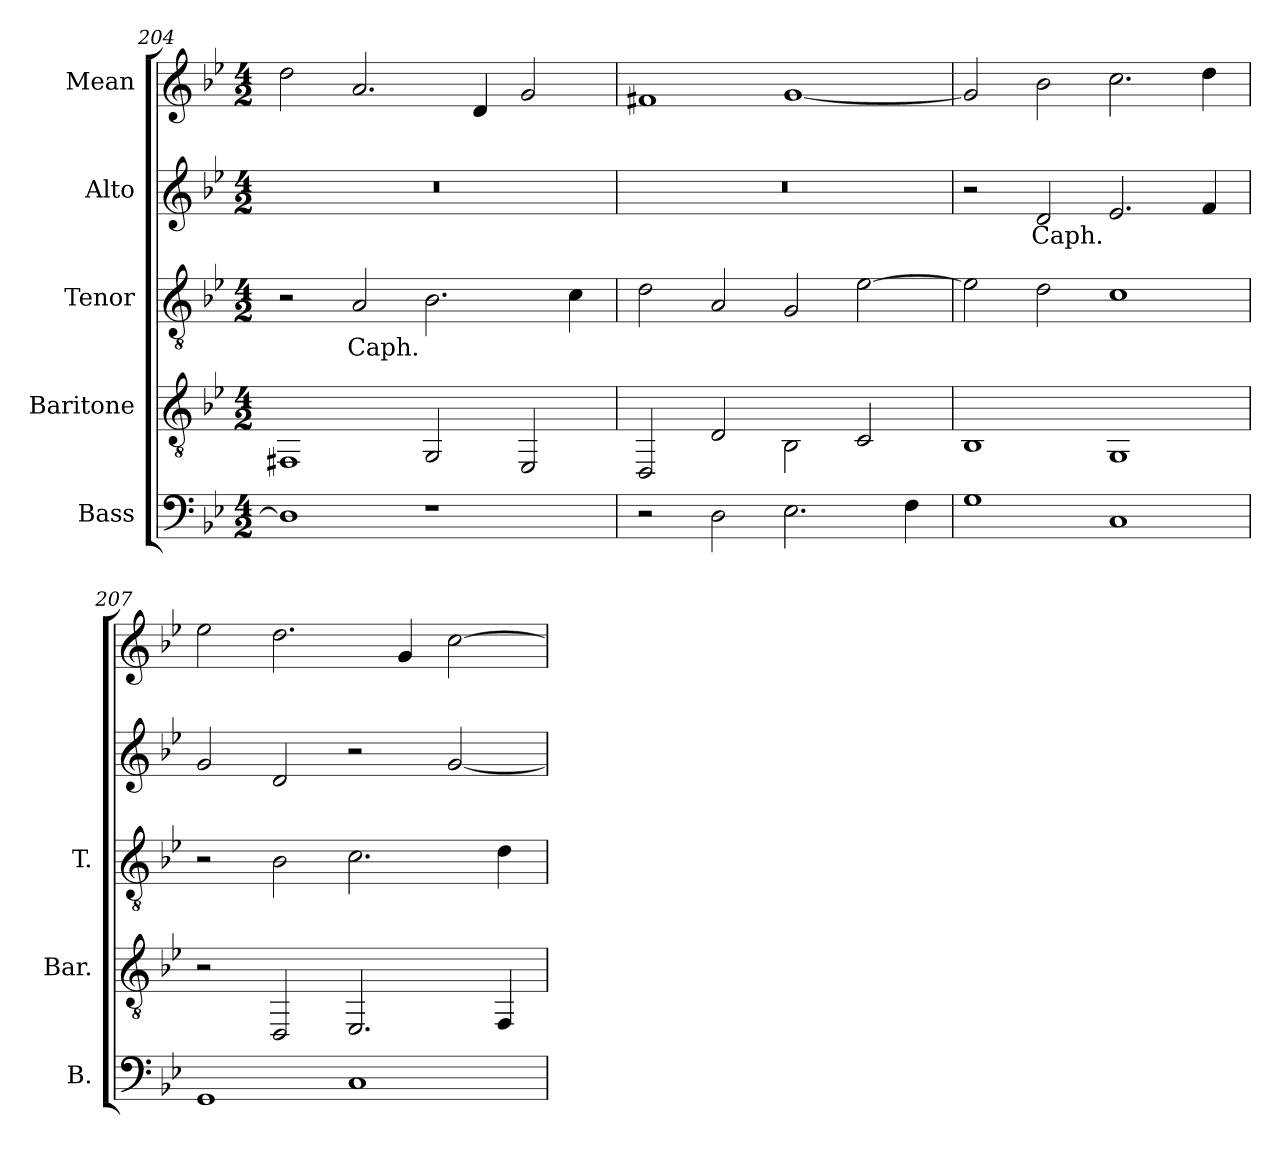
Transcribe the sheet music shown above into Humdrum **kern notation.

**kern	**kern	**kern	**text	**kern	**text	**kern
*part5	*part4	*part3	*part3	*part2	*part2	*part1
*staff5	*staff4	*staff3	*staff3	*staff2	*staff2	*staff1
*I"Bass	*I"Baritone	*I"Tenor	*	*I"Alto	*	*I"Mean
*I'B.	*I'Bar.	*I'T.	*	*	*	*
*clefF4	*clefGv2	*clefGv2	*	*clefG2	*	*clefG2
*	*	*ITrd7c12	*	*	*	*
*k[b-e-]	*k[b-e-]	*k[b-e-]	*	*k[b-e-]	*	*k[b-e-]
*B-:	*B-:	*B-:	*	*B-:	*	*B-:
*M4/2	*M4/2	*M4/2	*	*M4/2	*	*M4/2
=204	=204	=204	=204	=204	=204	=204
!	!	!	!	!LO:N:vis=1	!	!
1Di]	1FF#Xi	2r	.	0r	.	2ddi\
!	!	!	!LO:LY:b:color=#000000	!	!	!
.	.	2AAi/	Caph.	.	.	2.ai/
1r	2GGi/	2.BB-i\	.	.	.	.
.	.	.	.	.	.	4di/
.	2EE-i/	.	.	.	.	2gi/
.	.	4Ci\	.	.	.	.
=205	=205	=205	=205	=205	=205	=205
!	!	!	!	!LO:N:vis=1	!	!
2r	2DDi/	2Di\	.	0r	.	1f#Xi
2Di\	2Di/	2AAi/	.	.	.	.
2.E-i\	2BB-i\	2GGi/	.	.	.	[1gi
.	2Ci/	[2E-i\	.	.	.	.
4Fi\	.	.	.	.	.	.
=206	=206	=206	=206	=206	=206	=206
1Gi	1BB-i	2E-i\]	.	2r	.	2gi/]
!	!	!	!	!	!LO:LY:b:color=#000000	!
.	.	2Di\	.	2di/	Caph.	2b-i\
1Ci	1GGi	1Ci	.	2.e-i/	.	2.cci\
.	.	.	.	4fi/	.	4ddi\
!!LO:LB:g=z
=207	=207	=207	=207	=207	=207	=207
1GGi	2r	2r	.	2gi/	.	2ee-i\
.	2DDi/	2BB-i\	.	2di/	.	2.ddi\
1Ci	2.EE-i/	2.Ci\	.	2r	.	.
.	.	.	.	.	.	4gi/
.	.	.	.	[2gi/	.	[2cci\
.	4FFi/	4Di\	.	.	.	.
=	=	=	=	=	=	=
*-	*-	*-	*-	*-	*-	*-
